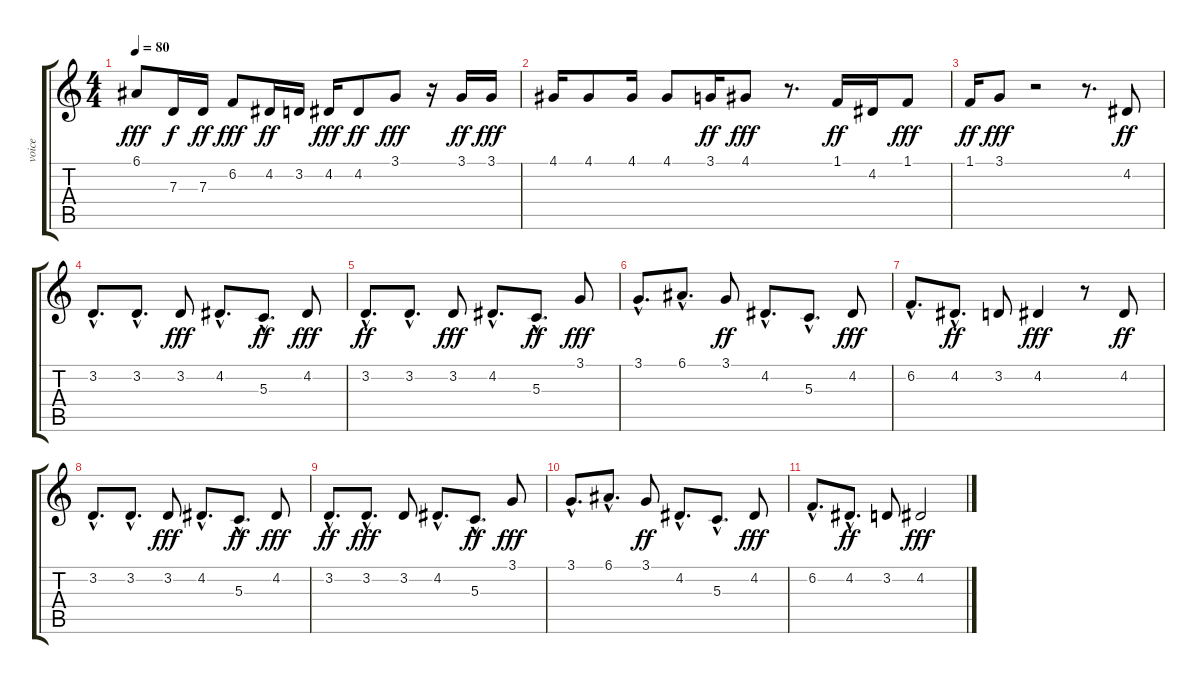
\track ("voice" "voice") {instrument clarinet}
\staff {score tabs}
\tuning (E4 B3 G3 D3 A2 E2) {hide}
\ts (4 4)
\tempo 80
\clef g2
\ks c
6.1.8{dy fff} 7.3.16{dy f} 7.3.16{dy ff} 6.2.8{dy fff} 4.2.16{dy ff} 3.2.16 4.2.16{dy fff} 4.2.8{dy ff} 3.1.8{dy fff} r.16 3.1.16{dy ff} 3.1.16{dy fff} |
4.1.16 4.1.8 4.1.16 4.1.8 3.1.16{dy ff} 4.1.8{dy fff} r.8{d} 1.1.16{dy ff} 4.2.16 1.1.8{dy fff} |
1.1.16{dy ff} 3.1.8{dy fff} r.2 r.8{d} 4.2.8{dy ff} |
3.2{hac}.8{d} 3.2{hac}.8{d} 3.2.8{dy fff} 4.2{hac}.8{d} 5.3{hac}.8{d dy ff} 4.2.8{dy fff} |
3.2{hac}.8{d dy ff} 3.2{hac}.8{d} 3.2.8{dy fff} 4.2{hac}.8{d} 5.3{hac}.8{d dy ff} 3.1.8{dy fff} |
3.1{hac}.8{d} 6.1{hac}.8{d} 3.1.8{dy ff} 4.2{hac}.8{d} 5.3{hac}.8{d} 4.2.8{dy fff} |
6.2{hac}.8{d} 4.2{hac}.8{d dy ff} 3.2.8 4.2.4{dy fff} r.8 4.2.8{dy ff} |
3.2{hac}.8{d} 3.2{hac}.8{d} 3.2.8{dy fff} 4.2{hac}.8{d} 5.3{hac}.8{d dy ff} 4.2.8{dy fff} |
3.2{hac}.8{d dy ff} 3.2{hac}.8{d dy fff} 3.2.8 4.2{hac}.8{d} 5.3{hac}.8{d dy ff} 3.1.8{dy fff} |
3.1{hac}.8{d} 6.1{hac}.8{d} 3.1.8{dy ff} 4.2{hac}.8{d} 5.3{hac}.8{d} 4.2.8{dy fff} |
6.2{hac}.8{d} 4.2{hac}.8{d dy ff} 3.2.8 4.2.2{dy fff}
